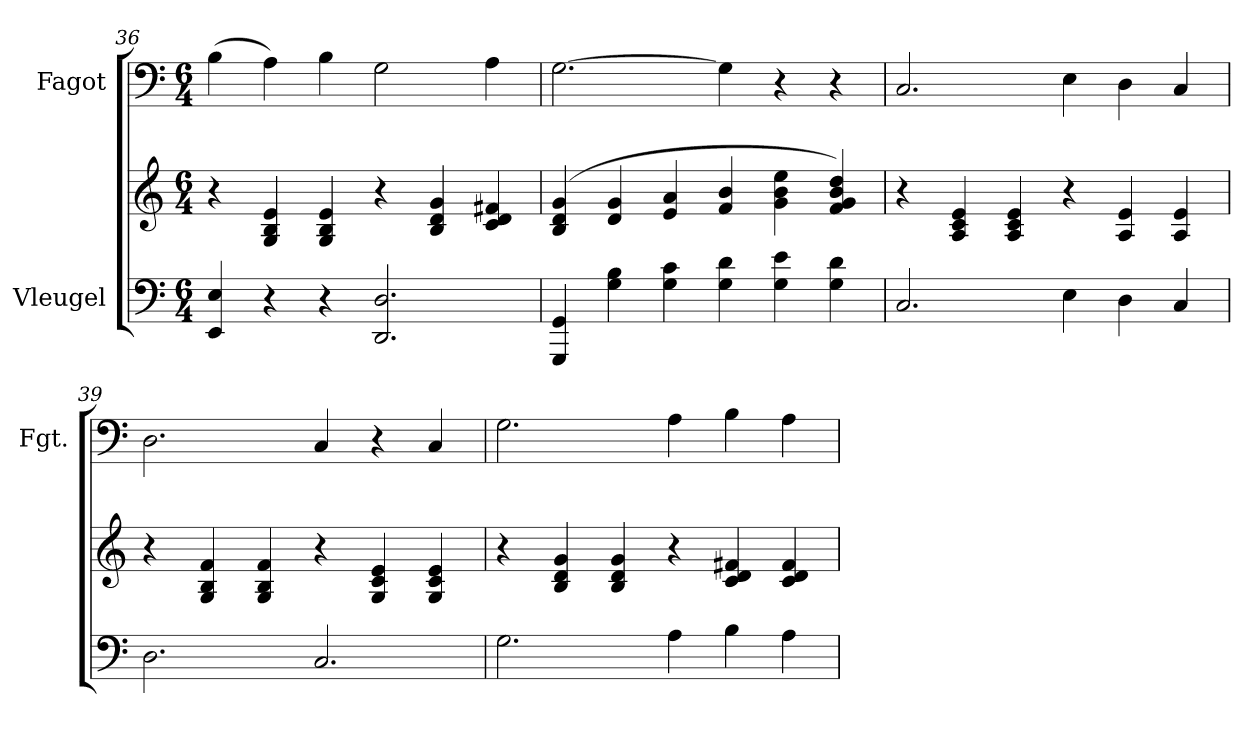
**kern	**kern	**kern
*part2	*part2	*part1
*staff3	*staff2	*staff1
*I"Vleugel	*	*I"Fagot
*	*	*I'Fgt.
!!LO:PB:g=z
*clefF4	*clefG2	*clefF4
*k[]	*k[]	*k[]
*M6/4	*M6/4	*M6/4
=36	=36	=36
4EE/ 4E/	4r	(4B\
4r	4G/ 4B/ 4e/	4A\)
4r	4G/ 4B/ 4e/	4B\
2.DD/ 2.D/	4r	2G\
.	4B/ 4d/ 4g/	.
.	4c/ 4d/ 4f#X/	4A\
=37	=37	=37
4GGG/ 4GG/	(4B/ 4d/ 4g/	[2.G\
4G\ 4B\	4d/ 4g/	.
4G\ 4c\	4e/ 4a/	.
4G\ 4d\	4f/ 4b/	4G\]
4G\ 4e\	4g\ 4b\ 4ee\	4r
4G\ 4d\	4f/ 4g/ 4b/ 4dd/)	4r
=38	=38	=38
2.C/	4r	2.C/
.	4A/ 4c/ 4e/	.
.	4A/ 4c/ 4e/	.
4E\	4r	4E\
4D\	4A/ 4e/	4D\
4C/	4A/ 4e/	4C/
=39	=39	=39
2.D\	4r	2.D\
.	4G/ 4B/ 4f/	.
.	4G/ 4B/ 4f/	.
2.C/	4r	4C/
.	4G/ 4c/ 4e/	4r
.	4G/ 4c/ 4e/	4C/
=40	=40	=40
2.G\	4r	2.G\
.	4B/ 4d/ 4g/	.
.	4B/ 4d/ 4g/	.
4A\	4r	4A\
4B\	4c/ 4d/ 4f#X/	4B\
4A\	4c/ 4d/ 4f#/	4A\
=	=	=
*-	*-	*-
